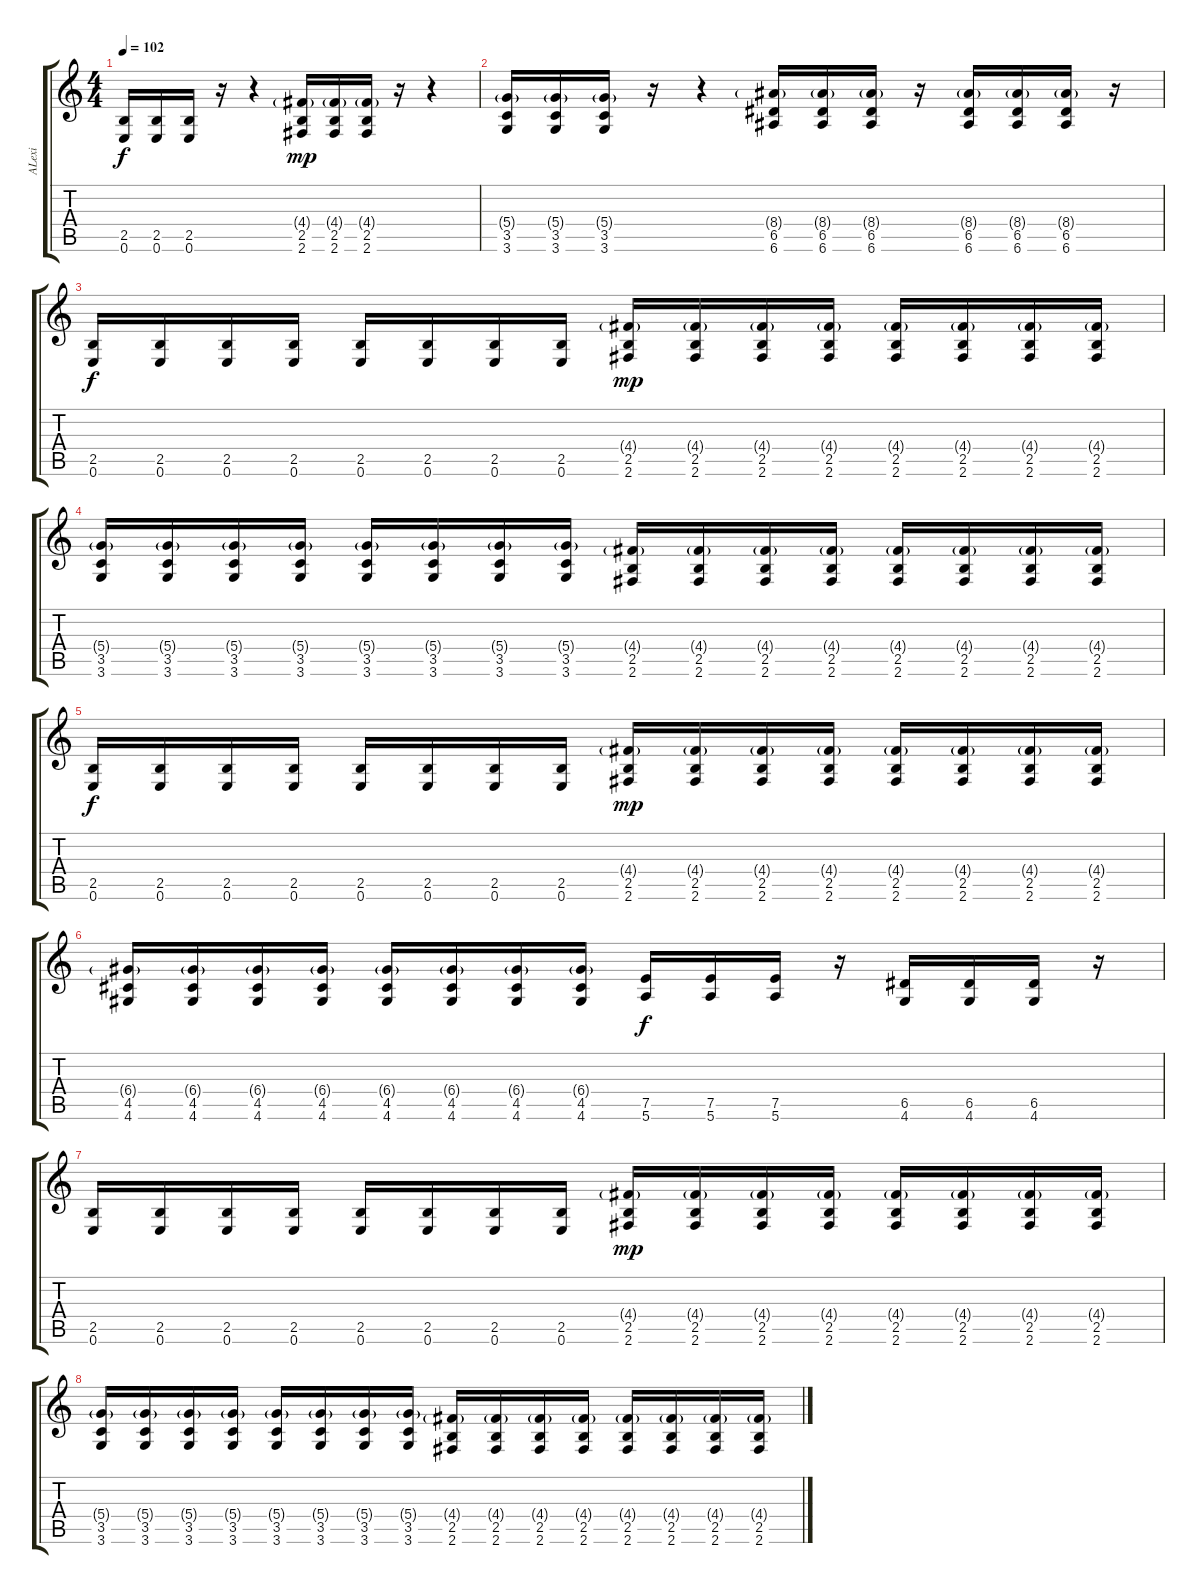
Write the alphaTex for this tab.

\track ("ALexi" "ALexi") {instrument overdrivenguitar}
\staff {score tabs}
\tuning (E4 B3 G3 D3 A2 E2) {hide}
\ts (4 4)
\tempo 102
\clef g2
\ks c
(2.5 0.6).16{dy f} (2.5 0.6).16 (2.5 0.6).16 r.16 r.4 (4.4{g} 2.5 2.6).16{dy mp} (4.4{g} 2.5 2.6).16 (4.4{g} 2.5 2.6).16 r.16 r.4 |
(5.4{g} 3.5 3.6).16 (5.4{g} 3.5 3.6).16 (5.4{g} 3.5 3.6).16 r.16 r.4 (8.4{g} 6.5 6.6).16 (8.4{g} 6.5 6.6).16 (8.4{g} 6.5 6.6).16 r.16 (8.4{g} 6.5 6.6).16 (8.4{g} 6.5 6.6).16 (8.4{g} 6.5 6.6).16 r.16 |
(2.5 0.6).16{dy f} (2.5 0.6).16 (2.5 0.6).16 (2.5 0.6).16 (2.5 0.6).16 (2.5 0.6).16 (2.5 0.6).16 (2.5 0.6).16 (4.4{g} 2.5 2.6).16{dy mp} (4.4{g} 2.5 2.6).16 (4.4{g} 2.5 2.6).16 (4.4{g} 2.5 2.6).16 (4.4{g} 2.5 2.6).16 (4.4{g} 2.5 2.6).16 (4.4{g} 2.5 2.6).16 (4.4{g} 2.5 2.6).16 |
(5.4{g} 3.5 3.6).16 (5.4{g} 3.5 3.6).16 (5.4{g} 3.5 3.6).16 (5.4{g} 3.5 3.6).16 (5.4{g} 3.5 3.6).16 (5.4{g} 3.5 3.6).16 (5.4{g} 3.5 3.6).16 (5.4{g} 3.5 3.6).16 (4.4{g} 2.5 2.6).16 (4.4{g} 2.5 2.6).16 (4.4{g} 2.5 2.6).16 (4.4{g} 2.5 2.6).16 (4.4{g} 2.5 2.6).16 (4.4{g} 2.5 2.6).16 (4.4{g} 2.5 2.6).16 (4.4{g} 2.5 2.6).16 |
(2.5 0.6).16{dy f} (2.5 0.6).16 (2.5 0.6).16 (2.5 0.6).16 (2.5 0.6).16 (2.5 0.6).16 (2.5 0.6).16 (2.5 0.6).16 (4.4{g} 2.5 2.6).16{dy mp} (4.4{g} 2.5 2.6).16 (4.4{g} 2.5 2.6).16 (4.4{g} 2.5 2.6).16 (4.4{g} 2.5 2.6).16 (4.4{g} 2.5 2.6).16 (4.4{g} 2.5 2.6).16 (4.4{g} 2.5 2.6).16 |
(6.4{g} 4.5 4.6).16 (6.4{g} 4.5 4.6).16 (6.4{g} 4.5 4.6).16 (6.4{g} 4.5 4.6).16 (6.4{g} 4.5 4.6).16 (6.4{g} 4.5 4.6).16 (6.4{g} 4.5 4.6).16 (6.4{g} 4.5 4.6).16 (7.5 5.6).16{dy f} (7.5 5.6).16 (7.5 5.6).16 r.16 (6.5 4.6).16 (6.5 4.6).16 (6.5 4.6).16 r.16 |
(2.5 0.6).16 (2.5 0.6).16 (2.5 0.6).16 (2.5 0.6).16 (2.5 0.6).16 (2.5 0.6).16 (2.5 0.6).16 (2.5 0.6).16 (4.4{g} 2.5 2.6).16{dy mp} (4.4{g} 2.5 2.6).16 (4.4{g} 2.5 2.6).16 (4.4{g} 2.5 2.6).16 (4.4{g} 2.5 2.6).16 (4.4{g} 2.5 2.6).16 (4.4{g} 2.5 2.6).16 (4.4{g} 2.5 2.6).16 |
(5.4{g} 3.5 3.6).16 (5.4{g} 3.5 3.6).16 (5.4{g} 3.5 3.6).16 (5.4{g} 3.5 3.6).16 (5.4{g} 3.5 3.6).16 (5.4{g} 3.5 3.6).16 (5.4{g} 3.5 3.6).16 (5.4{g} 3.5 3.6).16 (4.4{g} 2.5 2.6).16 (4.4{g} 2.5 2.6).16 (4.4{g} 2.5 2.6).16 (4.4{g} 2.5 2.6).16 (4.4{g} 2.5 2.6).16 (4.4{g} 2.5 2.6).16 (4.4{g} 2.5 2.6).16 (4.4{g} 2.5 2.6).16
